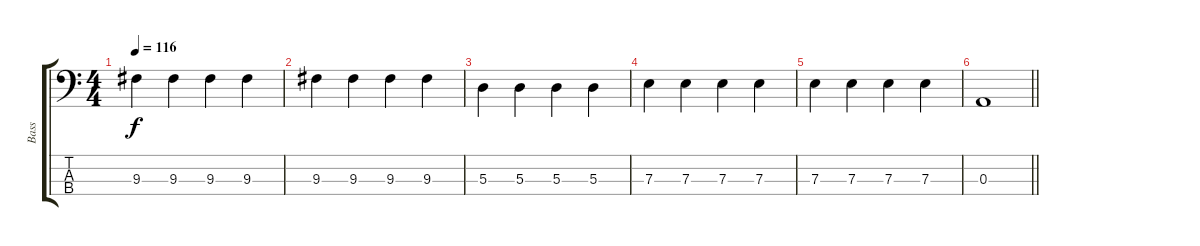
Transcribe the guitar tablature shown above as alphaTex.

\track ("Bass" "Bass") {instrument electricbassfinger}
\staff {score tabs}
\tuning (G2 D2 A1 E1) {hide}
\ts (4 4)
\tempo 116
\clef f4
\ks c
9.3.4{dy f} 9.3.4 9.3.4 9.3.4 |
9.3.4 9.3.4 9.3.4 9.3.4 |
5.3.4 5.3.4 5.3.4 5.3.4 |
7.3.4 7.3.4 7.3.4 7.3.4 |
7.3.4 7.3.4 7.3.4 7.3.4 |
\barLineRight lightlight
0.3.1
